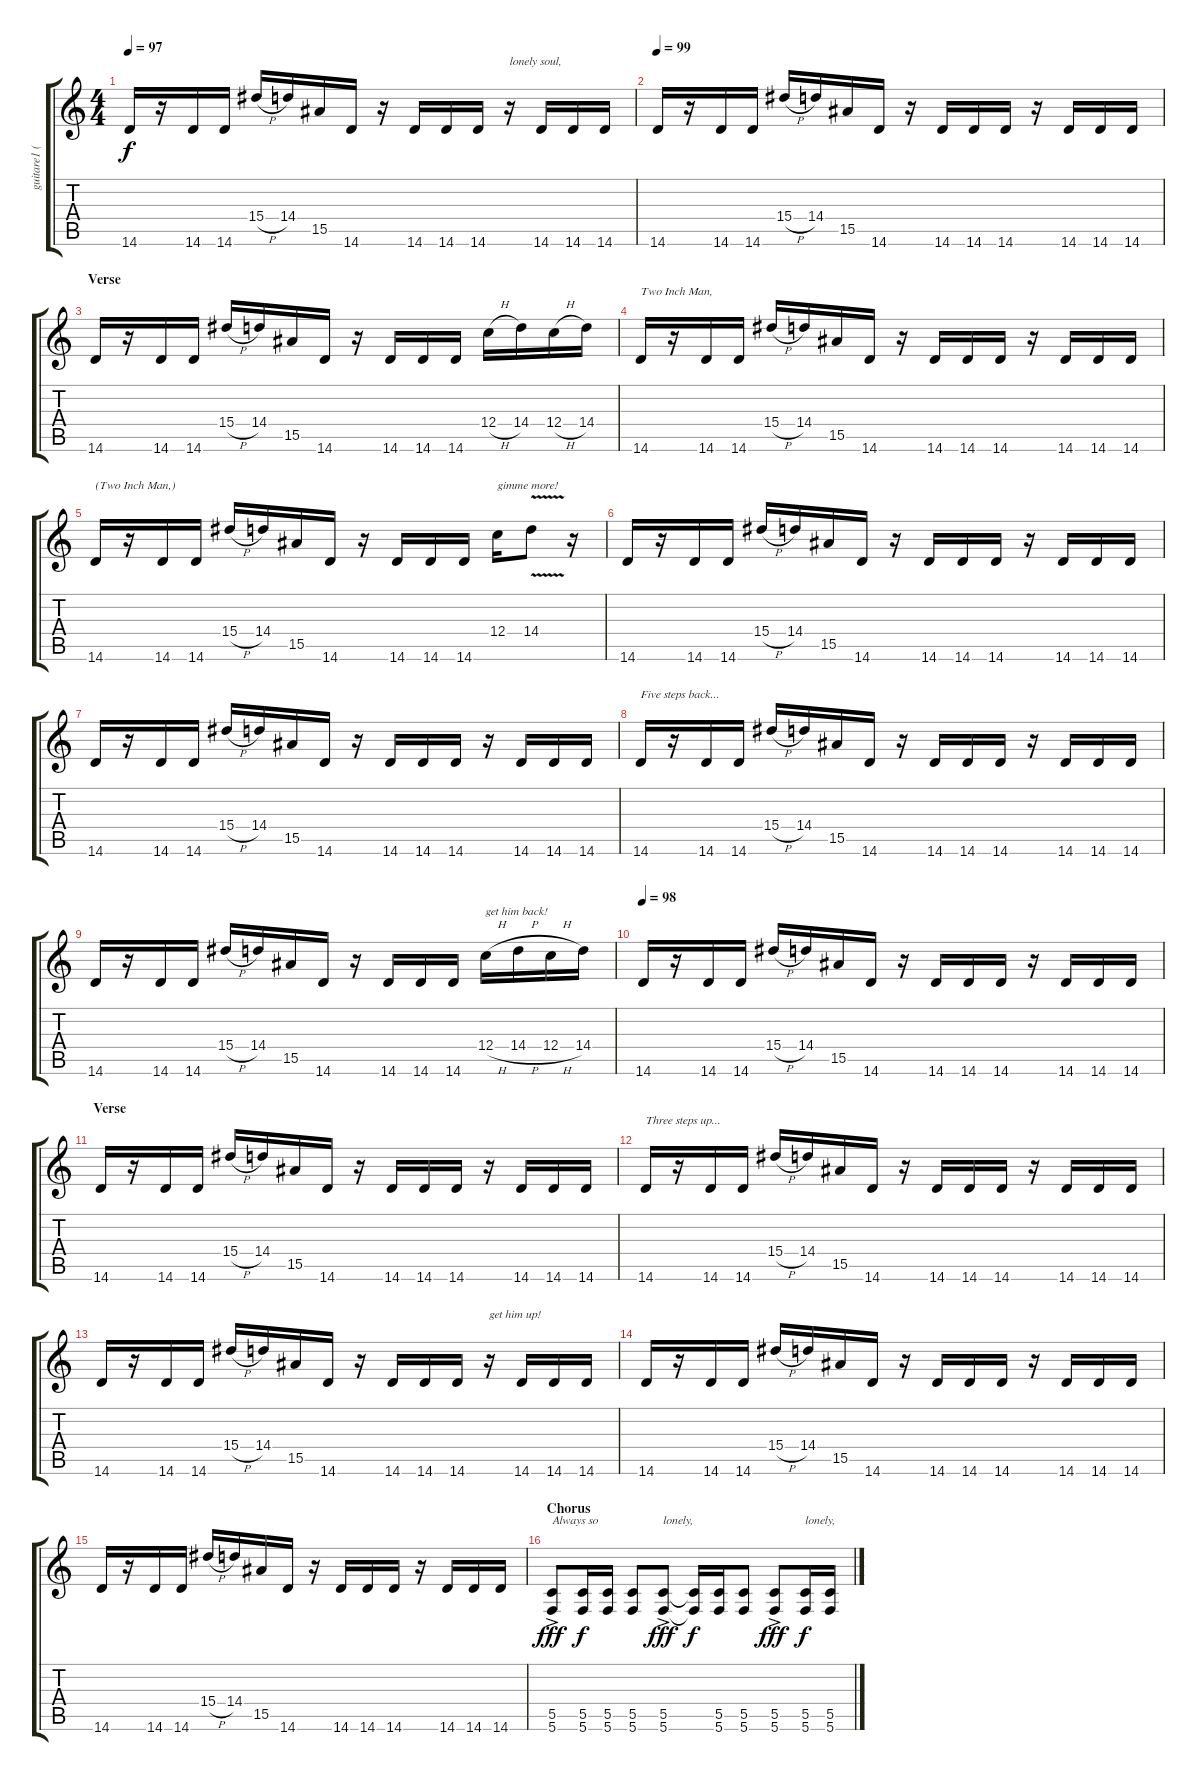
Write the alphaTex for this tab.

\track ("guitare1 (Josh Homme)" "guitare1 (") {instrument distortionguitar}
\staff {score tabs}
\tuning (D4 A3 F3 C3 G2 C2) {hide}
\ts (4 4)
\tempo 97
\clef g2
\ks c
14.6.16{dy f} r.16 14.6.16 14.6.16 15.4{h}.16 14.4.16 15.5.16 14.6.16 r.16 14.6.16 14.6.16 14.6.16 r.16{txt "lonely soul,"} 14.6.16 14.6.16 14.6.16 |
\tempo 99
14.6.16 r.16 14.6.16 14.6.16 15.4{h}.16 14.4.16 15.5.16 14.6.16 r.16 14.6.16 14.6.16 14.6.16 r.16 14.6.16 14.6.16 14.6.16 |
\section ("" "Verse")
14.6.16 r.16 14.6.16 14.6.16 15.4{h}.16 14.4.16 15.5.16 14.6.16 r.16 14.6.16 14.6.16 14.6.16 12.4{h}.16 14.4.16 12.4{h}.16 14.4.16 |
14.6.16{txt "Two Inch Man, "} r.16 14.6.16 14.6.16 15.4{h}.16 14.4.16 15.5.16 14.6.16 r.16 14.6.16 14.6.16 14.6.16 r.16 14.6.16 14.6.16 14.6.16 |
14.6.16{txt "(Two Inch Man,)"} r.16 14.6.16 14.6.16 15.4{h}.16 14.4.16 15.5.16 14.6.16 r.16 14.6.16 14.6.16 14.6.16 12.4.16{txt "gimme more!"} 14.4{v}.8 r.16 |
14.6.16 r.16 14.6.16 14.6.16 15.4{h}.16 14.4.16 15.5.16 14.6.16 r.16 14.6.16 14.6.16 14.6.16 r.16 14.6.16 14.6.16 14.6.16 |
14.6.16 r.16 14.6.16 14.6.16 15.4{h}.16 14.4.16 15.5.16 14.6.16 r.16 14.6.16 14.6.16 14.6.16 r.16 14.6.16 14.6.16 14.6.16 |
14.6.16{txt "Five steps back..."} r.16 14.6.16 14.6.16 15.4{h}.16 14.4.16 15.5.16 14.6.16 r.16 14.6.16 14.6.16 14.6.16 r.16 14.6.16 14.6.16 14.6.16 |
14.6.16 r.16 14.6.16 14.6.16 15.4{h}.16 14.4.16 15.5.16 14.6.16 r.16 14.6.16 14.6.16 14.6.16 12.4{h}.16{txt "get him back!"} 14.4{h}.16 12.4{h}.16 14.4.16 |
\tempo 98
14.6.16 r.16 14.6.16 14.6.16 15.4{h}.16 14.4.16 15.5.16 14.6.16 r.16 14.6.16 14.6.16 14.6.16 r.16 14.6.16 14.6.16 14.6.16 |
\section ("" "Verse")
14.6.16 r.16 14.6.16 14.6.16 15.4{h}.16 14.4.16 15.5.16 14.6.16 r.16 14.6.16 14.6.16 14.6.16 r.16 14.6.16 14.6.16 14.6.16 |
14.6.16{txt "Three steps up..."} r.16 14.6.16 14.6.16 15.4{h}.16 14.4.16 15.5.16 14.6.16 r.16 14.6.16 14.6.16 14.6.16 r.16 14.6.16 14.6.16 14.6.16 |
14.6.16 r.16 14.6.16 14.6.16 15.4{h}.16 14.4.16 15.5.16 14.6.16 r.16 14.6.16 14.6.16 14.6.16 r.16{txt "get him up!"} 14.6.16 14.6.16 14.6.16 |
14.6.16 r.16 14.6.16 14.6.16 15.4{h}.16 14.4.16 15.5.16 14.6.16 r.16 14.6.16 14.6.16 14.6.16 r.16 14.6.16 14.6.16 14.6.16 |
14.6.16 r.16 14.6.16 14.6.16 15.4{h}.16 14.4.16 15.5.16 14.6.16 r.16 14.6.16 14.6.16 14.6.16 r.16 14.6.16 14.6.16 14.6.16 |
\section ("" "Chorus")
(5.5{ac} 5.6).8{txt "Always so" dy fff} (5.5 5.6).16{dy f} (5.5 5.6).16 (5.5 5.6).8 (5.5{ac} 5.6).8{txt "lonely, " dy fff} (5.5{t} 5.6{t}).16{dy f} (5.5 5.6).16 (5.5 5.6).8 (5.5{ac} 5.6).8{dy fff} (5.5 5.6).16{txt "lonely," dy f} (5.5 5.6).16
